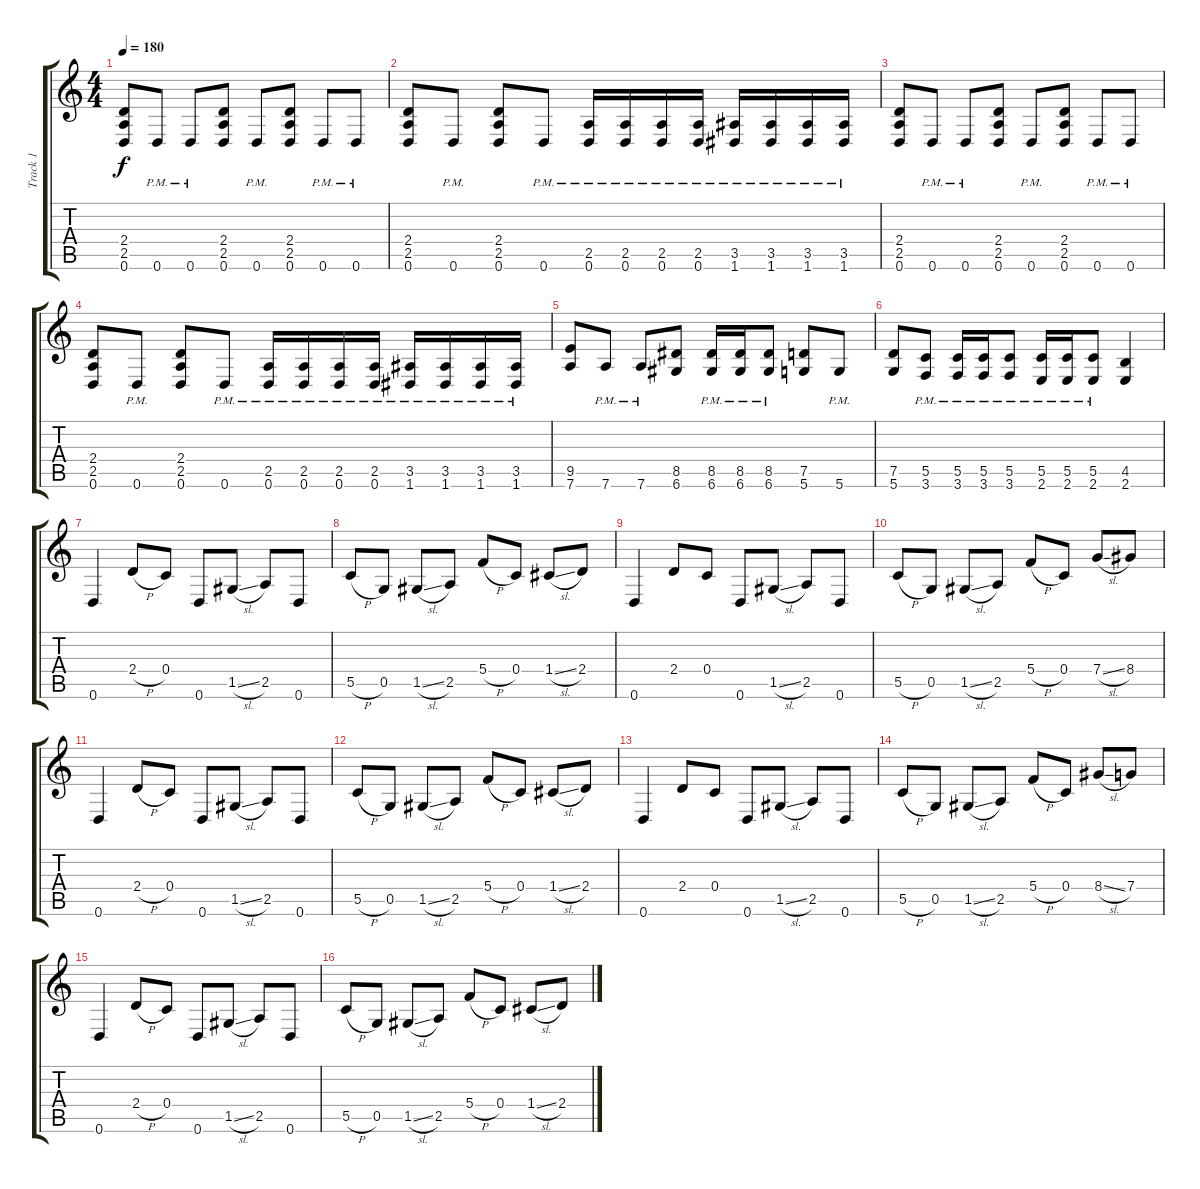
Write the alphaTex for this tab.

\track ("Track 1" "Track 1") {instrument distortionguitar}
\staff {score tabs}
\tuning (D4 A3 F3 C3 G2 D2) {hide}
\ts (4 4)
\tempo 180
\clef g2
\ks c
(2.4 2.5 0.6).8{dy f} 0.6{pm}.8 0.6{pm}.8 (2.4 2.5 0.6).8 0.6{pm}.8 (2.4 2.5 0.6).8 0.6{pm}.8 0.6{pm}.8 |
(2.4 2.5 0.6).8 0.6{pm}.8 (2.4 2.5 0.6).8 0.6{pm}.8 (2.5 0.6{pm}).16 (2.5 0.6{pm}).16 (2.5 0.6{pm}).16 (2.5 0.6{pm}).16 (3.5 1.6{pm}).16 (3.5 1.6{pm}).16 (3.5 1.6{pm}).16 (3.5 1.6{pm}).16 |
(2.4 2.5 0.6).8 0.6{pm}.8 0.6{pm}.8 (2.4 2.5 0.6).8 0.6{pm}.8 (2.4 2.5 0.6).8 0.6{pm}.8 0.6{pm}.8 |
(2.4 2.5 0.6).8 0.6{pm}.8 (2.4 2.5 0.6).8 0.6{pm}.8 (2.5 0.6{pm}).16 (2.5 0.6{pm}).16 (2.5 0.6{pm}).16 (2.5 0.6{pm}).16 (3.5 1.6{pm}).16 (3.5 1.6{pm}).16 (3.5 1.6{pm}).16 (3.5 1.6{pm}).16 |
(9.5 7.6).8 7.6{pm}.8 7.6{pm}.8 (8.5 6.6).8 (8.5{pm} 6.6{pm}).16 (8.5{pm} 6.6{pm}).16 (8.5{pm} 6.6{pm}).8 (7.5 5.6).8 5.6{pm}.8 |
(7.5 5.6).8 (5.5{pm} 3.6{pm}).8 (5.5{pm} 3.6{pm}).16 (5.5{pm} 3.6{pm}).16 (5.5{pm} 3.6{pm}).8 (5.5{pm} 2.6{pm}).16 (5.5{pm} 2.6{pm}).16 (5.5{pm} 2.6{pm}).8 (4.5 2.6).4 |
0.6.4 2.4{h}.8 0.4.8 0.6.8 1.5{sl}.8 2.5.8 0.6.8 |
5.5{h}.8 0.5.8 1.5{sl}.8 2.5.8 5.4{h}.8 0.4.8 1.4{sl}.8 2.4.8 |
0.6.4 2.4.8 0.4.8 0.6.8 1.5{sl}.8 2.5.8 0.6.8 |
5.5{h}.8 0.5.8 1.5{sl}.8 2.5.8 5.4{h}.8 0.4.8 7.4{sl}.8 8.4.8 |
0.6.4 2.4{h}.8 0.4.8 0.6.8 1.5{sl}.8 2.5.8 0.6.8 |
5.5{h}.8 0.5.8 1.5{sl}.8 2.5.8 5.4{h}.8 0.4.8 1.4{sl}.8 2.4.8 |
0.6.4 2.4.8 0.4.8 0.6.8 1.5{sl}.8 2.5.8 0.6.8 |
5.5{h}.8 0.5.8 1.5{sl}.8 2.5.8 5.4{h}.8 0.4.8 8.4{sl}.8 7.4.8 |
0.6.4 2.4{h}.8 0.4.8 0.6.8 1.5{sl}.8 2.5.8 0.6.8 |
5.5{h}.8 0.5.8 1.5{sl}.8 2.5.8 5.4{h}.8 0.4.8 1.4{sl}.8 2.4.8
